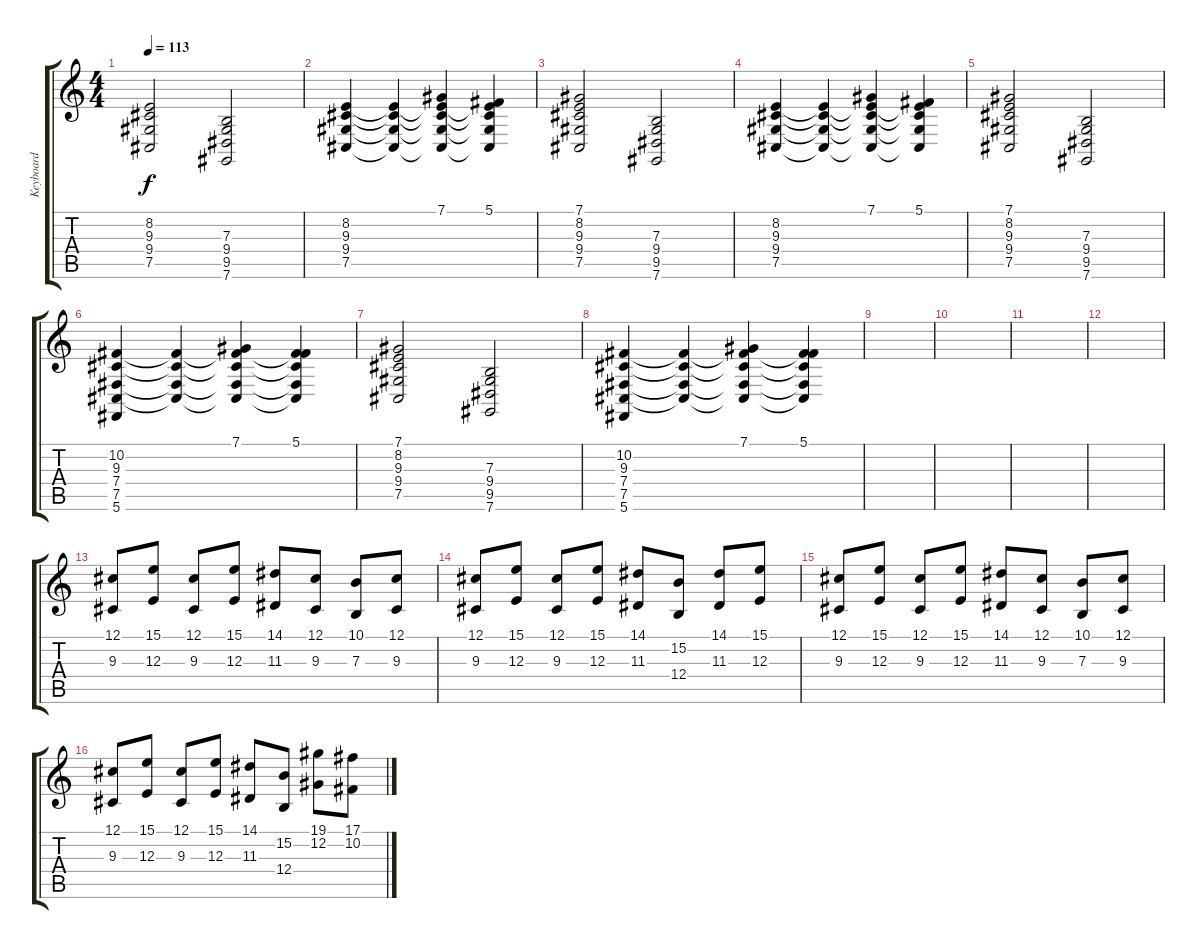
\track ("Keyboard" "Keyboard") {instrument stringensemble1}
\staff {score tabs}
\tuning (Db4 Ab3 E3 B2 Gb2 Db2) {hide}
\ts (4 4)
\tempo 113
\clef g2
\ks c
(8.2 9.3 9.4 7.5).2{dy f instrument stringensemble1} (7.3 9.4 9.5 7.6).2 |
(8.2 9.3 9.4 7.5).4 (8.2{t} 9.3{t} 9.4{t} 7.5{t}).4 (7.1 8.2{t} 9.3{t} 9.4{t} 7.5{t}).4 (5.1 8.2{t} 9.3{t} 9.4{t} 7.5{t}).4 |
(7.1 8.2 9.3 9.4 7.5).2 (7.3 9.4 9.5 7.6).2 |
(8.2 9.3 9.4 7.5).4 (8.2{t} 9.3{t} 9.4{t} 7.5{t}).4 (7.1 8.2{t} 9.3{t} 9.4{t} 7.5{t}).4 (5.1 8.2{t} 9.3{t} 9.4{t} 7.5{t}).4 |
(7.1 8.2 9.3 9.4 7.5).2 (7.3 9.4 9.5 7.6).2 |
(10.2 9.3 7.4 7.5 5.6).4 (10.2{t} 9.3{t} 7.4{t} 7.5{t}).4 (7.1 10.2{t} 9.3{t} 7.4{t} 7.5{t}).4 (5.1 10.2{t} 9.3{t} 7.4{t} 7.5{t}).4 |
(7.1 8.2 9.3 9.4 7.5).2 (7.3 9.4 9.5 7.6).2 |
(10.2 9.3 7.4 7.5 5.6).4 (10.2{t} 9.3{t} 7.4{t} 7.5{t}).4 (7.1 10.2{t} 9.3{t} 7.4{t} 7.5{t}).4 (5.1 10.2{t} 9.3{t} 7.4{t} 7.5{t}).4 |
|
|
|
|
(12.1 9.3).8 (15.1 12.3).8 (12.1 9.3).8 (15.1 12.3).8 (14.1 11.3).8 (12.1 9.3).8 (10.1 7.3).8 (12.1 9.3).8 |
(12.1 9.3).8 (15.1 12.3).8 (12.1 9.3).8 (15.1 12.3).8 (14.1 11.3).8 (15.2 12.4).8 (14.1 11.3).8 (15.1 12.3).8 |
(12.1 9.3).8 (15.1 12.3).8 (12.1 9.3).8 (15.1 12.3).8 (14.1 11.3).8 (12.1 9.3).8 (10.1 7.3).8 (12.1 9.3).8 |
(12.1 9.3).8 (15.1 12.3).8 (12.1 9.3).8 (15.1 12.3).8 (14.1 11.3).8 (15.2 12.4).8 (19.1 12.2).8 (17.1 10.2).8
